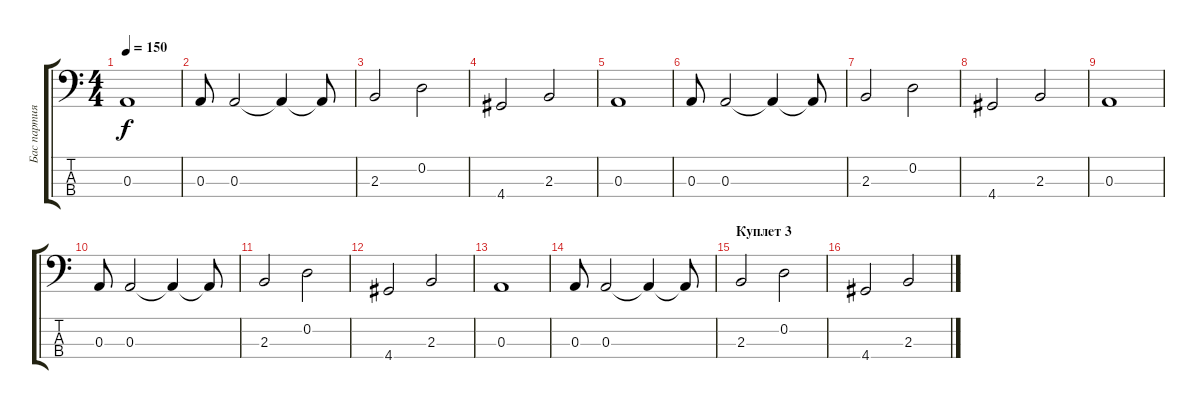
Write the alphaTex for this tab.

\track ("Бас партия" "Бас партия") {instrument electricbasspick}
\staff {score tabs}
\tuning (G2 D2 A1 E1) {hide}
\ts (4 4)
\tempo 150
\clef f4
\ks c
0.3.1{dy f} |
0.3.8 0.3.2 0.3{t}.4 0.3{t}.8 |
2.3.2 0.2.2 |
4.4.2 2.3.2 |
0.3.1 |
0.3.8 0.3.2 0.3{t}.4 0.3{t}.8 |
2.3.2 0.2.2 |
4.4.2 2.3.2 |
0.3.1 |
0.3.8 0.3.2 0.3{t}.4 0.3{t}.8 |
2.3.2 0.2.2 |
4.4.2 2.3.2 |
0.3.1 |
0.3.8 0.3.2 0.3{t}.4 0.3{t}.8 |
\section ("" "Куплет 3")
2.3.2 0.2.2 |
4.4.2 2.3.2
